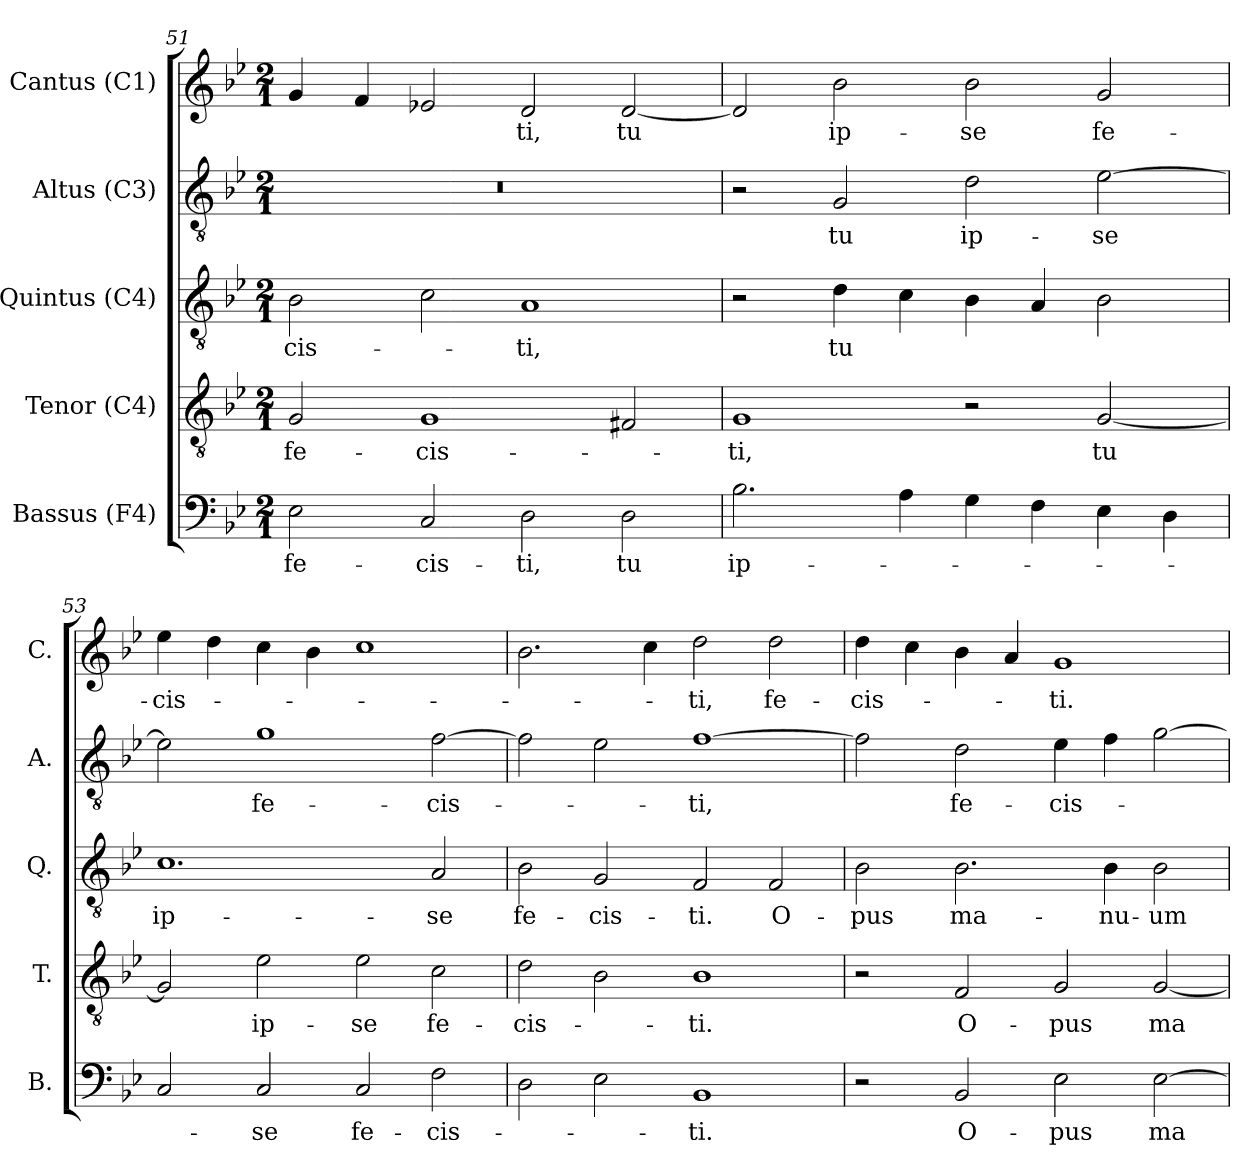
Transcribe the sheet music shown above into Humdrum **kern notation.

**kern	**text	**kern	**text	**kern	**text	**kern	**text	**kern	**text
*part5	*part5	*part4	*part4	*part3	*part3	*part2	*part2	*part1	*part1
*staff5	*staff5	*staff4	*staff4	*staff3	*staff3	*staff2	*staff2	*staff1	*staff1
*I"Bassus (F4)	*	*I"Tenor (C4)	*	*I"Quintus (C4)	*	*I"Altus (C3)	*	*I"Cantus (C1)	*
*I'B.	*	*I'T.	*	*I'Q.	*	*I'A.	*	*I'C.	*
!!LO:LB:g=z
*clefF4	*	*clefGv2	*	*clefGv2	*	*clefGv2	*	*clefG2	*
*	*	*	*	*ITrd7c12	*	*ITrd7c12	*	*	*
*k[b-e-]	*	*k[b-e-]	*	*k[b-e-]	*	*k[b-e-]	*	*k[b-e-]	*
*B-:	*	*B-:	*	*B-:	*	*B-:	*	*B-:	*
*M2/1	*	*M2/1	*	*M2/1	*	*M2/1	*	*M2/1	*
=51	=51	=51	=51	=51	=51	=51	=51	=51	=51
!	!LO:LY:b:color=#000000	!	!	!	!	!	!	!	!
!	!	!	!LO:LY:b:color=#000000	!	!	!	!	!	!
!	!	!	!	!	!LO:LY:b:color=#000000	!LO:N:vis=1	!	!	!
2E-i\	fe-	2Gi/	fe-	2BB-i\	-cis-	0r	.	4gi/	.
.	.	.	.	.	.	.	.	4fi/	.
!	!LO:LY:b:color=#000000	!	!	!	!	!	!	!	!
!	!	!	!LO:LY:b:color=#000000	!	!	!	!	!	!
2Ci/	-cis-	1Gi	-cis-	2Ci\	.	.	.	2e-Xi/	.
!	!LO:LY:b:color=#000000	!	!	!	!	!	!	!	!
!	!	!	!	!	!LO:LY:b:color=#000000	!	!	!	!
!	!	!	!	!	!	!	!	!	!LO:LY:b:color=#000000
2Di\	-ti,	.	.	1AAi	-ti,	.	.	2di/	-ti,
!	!LO:LY:b:color=#000000	!	!	!	!	!	!	!	!
!	!	!	!	!	!	!	!	!	!LO:LY:b:color=#000000
2Di\	tu	2F#Xi/	.	.	.	.	.	[2di/	tu
=52	=52	=52	=52	=52	=52	=52	=52	=52	=52
!	!LO:LY:b:color=#000000	!	!	!	!	!	!	!	!
!	!	!	!LO:LY:b:color=#000000	!	!	!	!	!	!
2.B-i\	ip-	1Gi	-ti,	2r	.	2r	.	2di/]	.
!	!	!	!	!	!LO:LY:b:color=#000000	!	!	!	!
!	!	!	!	!	!	!	!LO:LY:b:color=#000000	!	!
!	!	!	!	!	!	!	!	!	!LO:LY:b:color=#000000
.	.	.	.	4Di\	tu	2GGi/	tu	2b-i\	ip-
4Ai\	.	.	.	4Ci\	.	.	.	.	.
!	!	!	!	!	!	!	!LO:LY:b:color=#000000	!	!
!	!	!	!	!	!	!	!	!	!LO:LY:b:color=#000000
4Gi\	.	2r	.	4BB-i\	.	2Di\	ip-	2b-i\	-se
4Fi\	.	.	.	4AAi/	.	.	.	.	.
!	!	!	!LO:LY:b:color=#000000	!	!	!	!	!	!
!	!	!	!	!	!	!	!LO:LY:b:color=#000000	!	!
!	!	!	!	!	!	!	!	!	!LO:LY:b:color=#000000
4E-i\	.	[2Gi/	tu	2BB-i\	.	[2E-i\	-se	2gi/	fe-
4Di\	.	.	.	.	.	.	.	.	.
=53	=53	=53	=53	=53	=53	=53	=53	=53	=53
!	!	!	!	!	!LO:LY:b:color=#000000	!	!	!	!
!	!	!	!	!	!	!	!	!	!LO:LY:b:color=#000000
2Ci/	.	2Gi/]	.	1.Ci	ip-	2E-i\]	.	4ee-i\	-cis-
.	.	.	.	.	.	.	.	4ddi\	.
!	!LO:LY:b:color=#000000	!	!	!	!	!	!	!	!
!	!	!	!LO:LY:b:color=#000000	!	!	!	!	!	!
!	!	!	!	!	!	!	!LO:LY:b:color=#000000	!	!
2Ci/	-se	2e-i\	ip-	.	.	1Gi	fe-	4cci\	.
.	.	.	.	.	.	.	.	4b-i\	.
!	!LO:LY:b:color=#000000	!	!	!	!	!	!	!	!
!	!	!	!LO:LY:b:color=#000000	!	!	!	!	!	!
2Ci/	fe-	2e-i\	-se	.	.	.	.	1cci	.
!	!LO:LY:b:color=#000000	!	!	!	!	!	!	!	!
!	!	!	!LO:LY:b:color=#000000	!	!	!	!	!	!
!	!	!	!	!	!LO:LY:b:color=#000000	!	!	!	!
!	!	!	!	!	!	!	!LO:LY:b:color=#000000	!	!
2Fi\	-cis-	2ci\	fe-	2AAi/	-se	[2Fi\	-cis-	.	.
=54	=54	=54	=54	=54	=54	=54	=54	=54	=54
!	!	!	!LO:LY:b:color=#000000	!	!	!	!	!	!
!	!	!	!	!	!LO:LY:b:color=#000000	!	!	!	!
2Di\	.	2di\	-cis-	2BB-i\	fe-	2Fi\]	.	2.b-i\	.
!	!	!	!	!	!LO:LY:b:color=#000000	!	!	!	!
2E-i\	.	2B-i\	.	2GGi/	-cis-	2E-i\	.	.	.
.	.	.	.	.	.	.	.	4cci\	.
!	!LO:LY:b:color=#000000	!	!	!	!	!	!	!	!
!	!	!	!LO:LY:b:color=#000000	!	!	!	!	!	!
!	!	!	!	!	!LO:LY:b:color=#000000	!	!	!	!
!	!	!	!	!	!	!	!LO:LY:b:color=#000000	!	!
!	!	!	!	!	!	!	!	!	!LO:LY:b:color=#000000
1BB-i	-ti.	1B-i	-ti.	2FFi/	-ti.	[1Fi	-ti,	2ddi\	-ti,
!	!	!	!	!	!LO:LY:b:color=#000000	!	!	!	!
!	!	!	!	!	!	!	!	!	!LO:LY:b:color=#000000
.	.	.	.	2FFi/	O-	.	.	2ddi\	fe-
=55	=55	=55	=55	=55	=55	=55	=55	=55	=55
!	!	!	!	!	!LO:LY:b:color=#000000	!	!	!	!
!	!	!	!	!	!	!	!	!	!LO:LY:b:color=#000000
2r	.	2r	.	2BB-i\	-pus	2Fi\]	.	4ddi\	-cis-
.	.	.	.	.	.	.	.	4cci\	.
!	!LO:LY:b:color=#000000	!	!	!	!	!	!	!	!
!	!	!	!LO:LY:b:color=#000000	!	!	!	!	!	!
!	!	!	!	!	!LO:LY:b:color=#000000	!	!	!	!
!	!	!	!	!	!	!	!LO:LY:b:color=#000000	!	!
2BB-i/	O-	2Fi/	O-	2.BB-i\	ma-	2Di\	fe-	4b-i\	.
.	.	.	.	.	.	.	.	4ai/	.
!	!LO:LY:b:color=#000000	!	!	!	!	!	!	!	!
!	!	!	!LO:LY:b:color=#000000	!	!	!	!	!	!
!	!	!	!	!	!	!	!LO:LY:b:color=#000000	!	!
!	!	!	!	!	!	!	!	!	!LO:LY:b:color=#000000
2E-i\	-pus	2Gi/	-pus	.	.	4E-i\	-cis-	1gi	-ti.
!	!	!	!	!	!LO:LY:b:color=#000000	!	!	!	!
.	.	.	.	4BB-i\	-nu-	4Fi\	.	.	.
!	!LO:LY:b:color=#000000	!	!	!	!	!	!	!	!
!	!	!	!LO:LY:b:color=#000000	!	!	!	!	!	!
!	!	!	!	!	!LO:LY:b:color=#000000	!	!	!	!
[2E-i\	ma-	[2Gi/	ma-	2BB-i\	-um	[2Gi\	.	.	.
=	=	=	=	=	=	=	=	=	=
*-	*-	*-	*-	*-	*-	*-	*-	*-	*-
